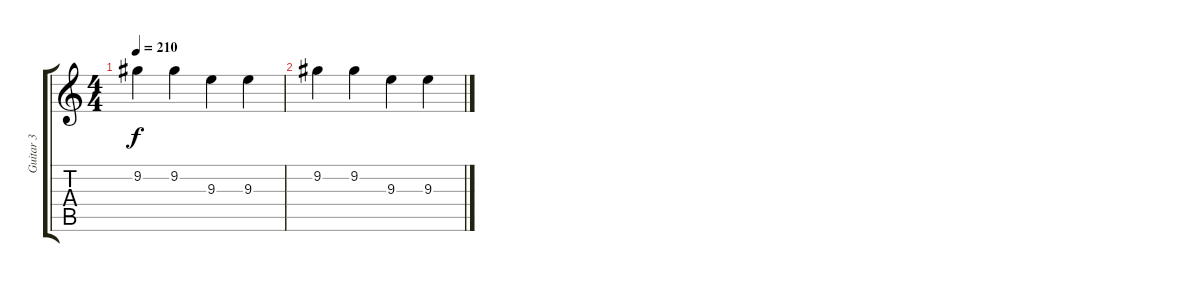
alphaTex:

\track ("Guitar 3" "Guitar 3") {instrument overdrivenguitar}
\staff {score tabs}
\tuning (E4 B3 G3 D3 A2 E2) {hide}
\ts (4 4)
\tempo 210
\clef g2
\ks c
9.2.4{dy f} 9.2.4 9.3.4 9.3.4 |
9.2.4 9.2.4 9.3.4 9.3.4
